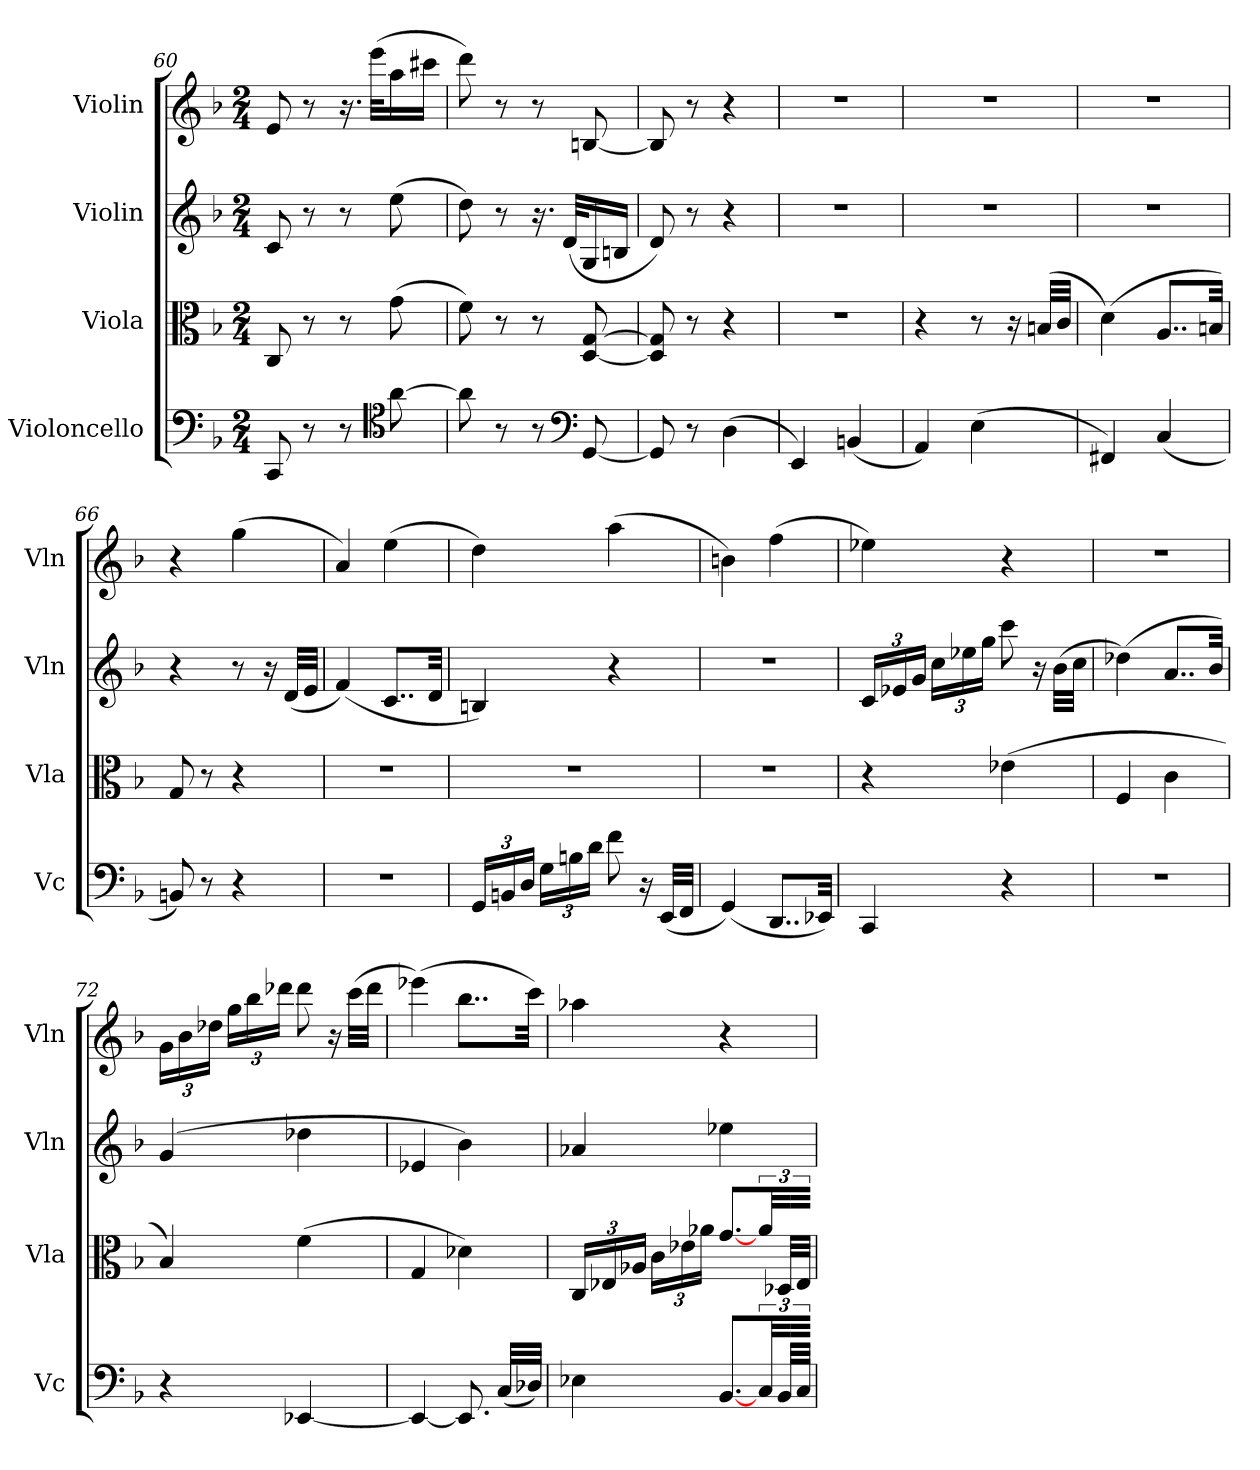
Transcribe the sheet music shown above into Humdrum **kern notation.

**kern	**kern	**kern	**kern
*part4	*part3	*part2	*part1
*staff4	*staff3	*staff2	*staff1
*I"Violoncello	*I"Viola	*I"Violin	*I"Violin
*I'Vc	*I'Vla	*I'Vln	*I'Vln
*clefF4	*clefC3	*clefG2	*clefG2
*k[b-]	*k[b-]	*k[b-]	*k[b-]
*F:	*F:	*F:	*F:
*M2/4	*M2/4	*M2/4	*M2/4
=60	=60	=60	=60
8CC/	8C/	8c/	8e/
8r	8r	8r	8r
8r	8r	8r	16.r
.	.	.	(32eee\KLL
*clefC4	*	*	*
[8a\	(8g\	(8ee\	16aa\
.	.	.	16ccc#X\JJ
=61	=61	=61	=61
8a\]	8f\)	8dd\)	8ddd\)
8r	8r	8r	8r
8r	8r	16.r	8r
.	.	(32d/KLL	.
*clefF4	*	*	*
[8GG/	[8D/ [8G/	16G/	[8Bn/
.	.	16Bn/JJ	.
=62	=62	=62	=62
8GG/]	8D]/ 8G]/	8d/)	8B/]
8r	8r	8r	8r
(4D\	4r	4r	4r
=63	=63	=63	=63
4EE/)	2r	2r	2r
(4BBn/	.	.	.
=64	=64	=64	=64
4AA/)	4r	2r	2r
(4E\	8r	.	.
.	16r	.	.
.	(32Bn/LLL	.	.
.	32c/JJJ	.	.
=65	=65	=65	=65
4FF#X/)	(4d\)	2r	2r
(4C/	8..A/L	.	.
.	32Bn/Jkk)	.	.
=66	=66	=66	=66
8BBn/)	8G/	4r	4r
8r	8r	.	.
4r	4r	8r	(4gg\
.	.	16r	.
.	.	(32d/LLL	.
.	.	32e/JJJ	.
=67	=67	=67	=67
2r	2r	(4f/)	4a/)
.	.	8..c/L	(4ee\
.	.	32d/Jkk	.
=68	=68	=68	=68
24GG/LL	2r	4Bn/)	4dd\)
24BBn/	.	.	.
24D/JJ	.	.	.
24G\LL	.	.	.
24Bn\	.	.	.
24d\JJ	.	.	.
8f\	.	4r	(4aa\
16r	.	.	.
(32EE/LLL	.	.	.
32FF/JJJ	.	.	.
=69	=69	=69	=69
(4GG/)	2r	2r	4bn\)
8..DD/L	.	.	(4ff\
32EE-X/Jkk)	.	.	.
=70	=70	=70	=70
4CC/	4r	24c/LL	4ee-X\)
.	.	24e-X/	.
.	.	24g/JJ	.
.	.	24cc\LL	.
.	.	24ee-X\	.
.	.	24gg\JJ	.
4r	(4e-X\	8ccc\	4r
.	.	16r	.
.	.	(32b-\LLL	.
.	.	32cc\JJJ	.
=71	=71	=71	=71
2r	4F/	(4dd-X\)	2r
.	4c\	8..a/L	.
.	.	32b-/Jkk)	.
=72	=72	=72	=72
4r	4B-/)	(4g/	24g\LL
.	.	.	24b-\
.	.	.	24dd-X\JJ
.	.	.	24gg\LL
.	.	.	24bb-\
.	.	.	24ddd-X\JJ
[4EE-X/	(4f\	4dd-X\	8ddd-\
.	.	.	16r
.	.	.	(32ccc\LLL
.	.	.	32ddd-\JJJ
=73	=73	=73	=73
4EE-/_	4G/	4e-X/	(4eee-X\)
8.EE-/]	4d-X\)	4b-\)	8..bb-\L
(32C/LLL	.	.	.
32D-X/JJJ)	.	.	32ccc\Jkk)
=74	=74	=74	=74
4E-X\	24C/LL	4a-X/	4aa-X\
.	24E-X/	.	.
.	24A-X/JJ	.	.
.	24c\LL	.	.
.	24e-X\	.	.
.	24a-X\JJ	.	.
[8.BB-/L	[8.g\L	4ee-X\	4r
48C/Jkk	48a-\Jkk	.	.
48BB-/LLL	48D-X/LLL	.	.
48C/JJJ	48E-/JJJ	.	.
=	=	=	=
*-	*-	*-	*-
